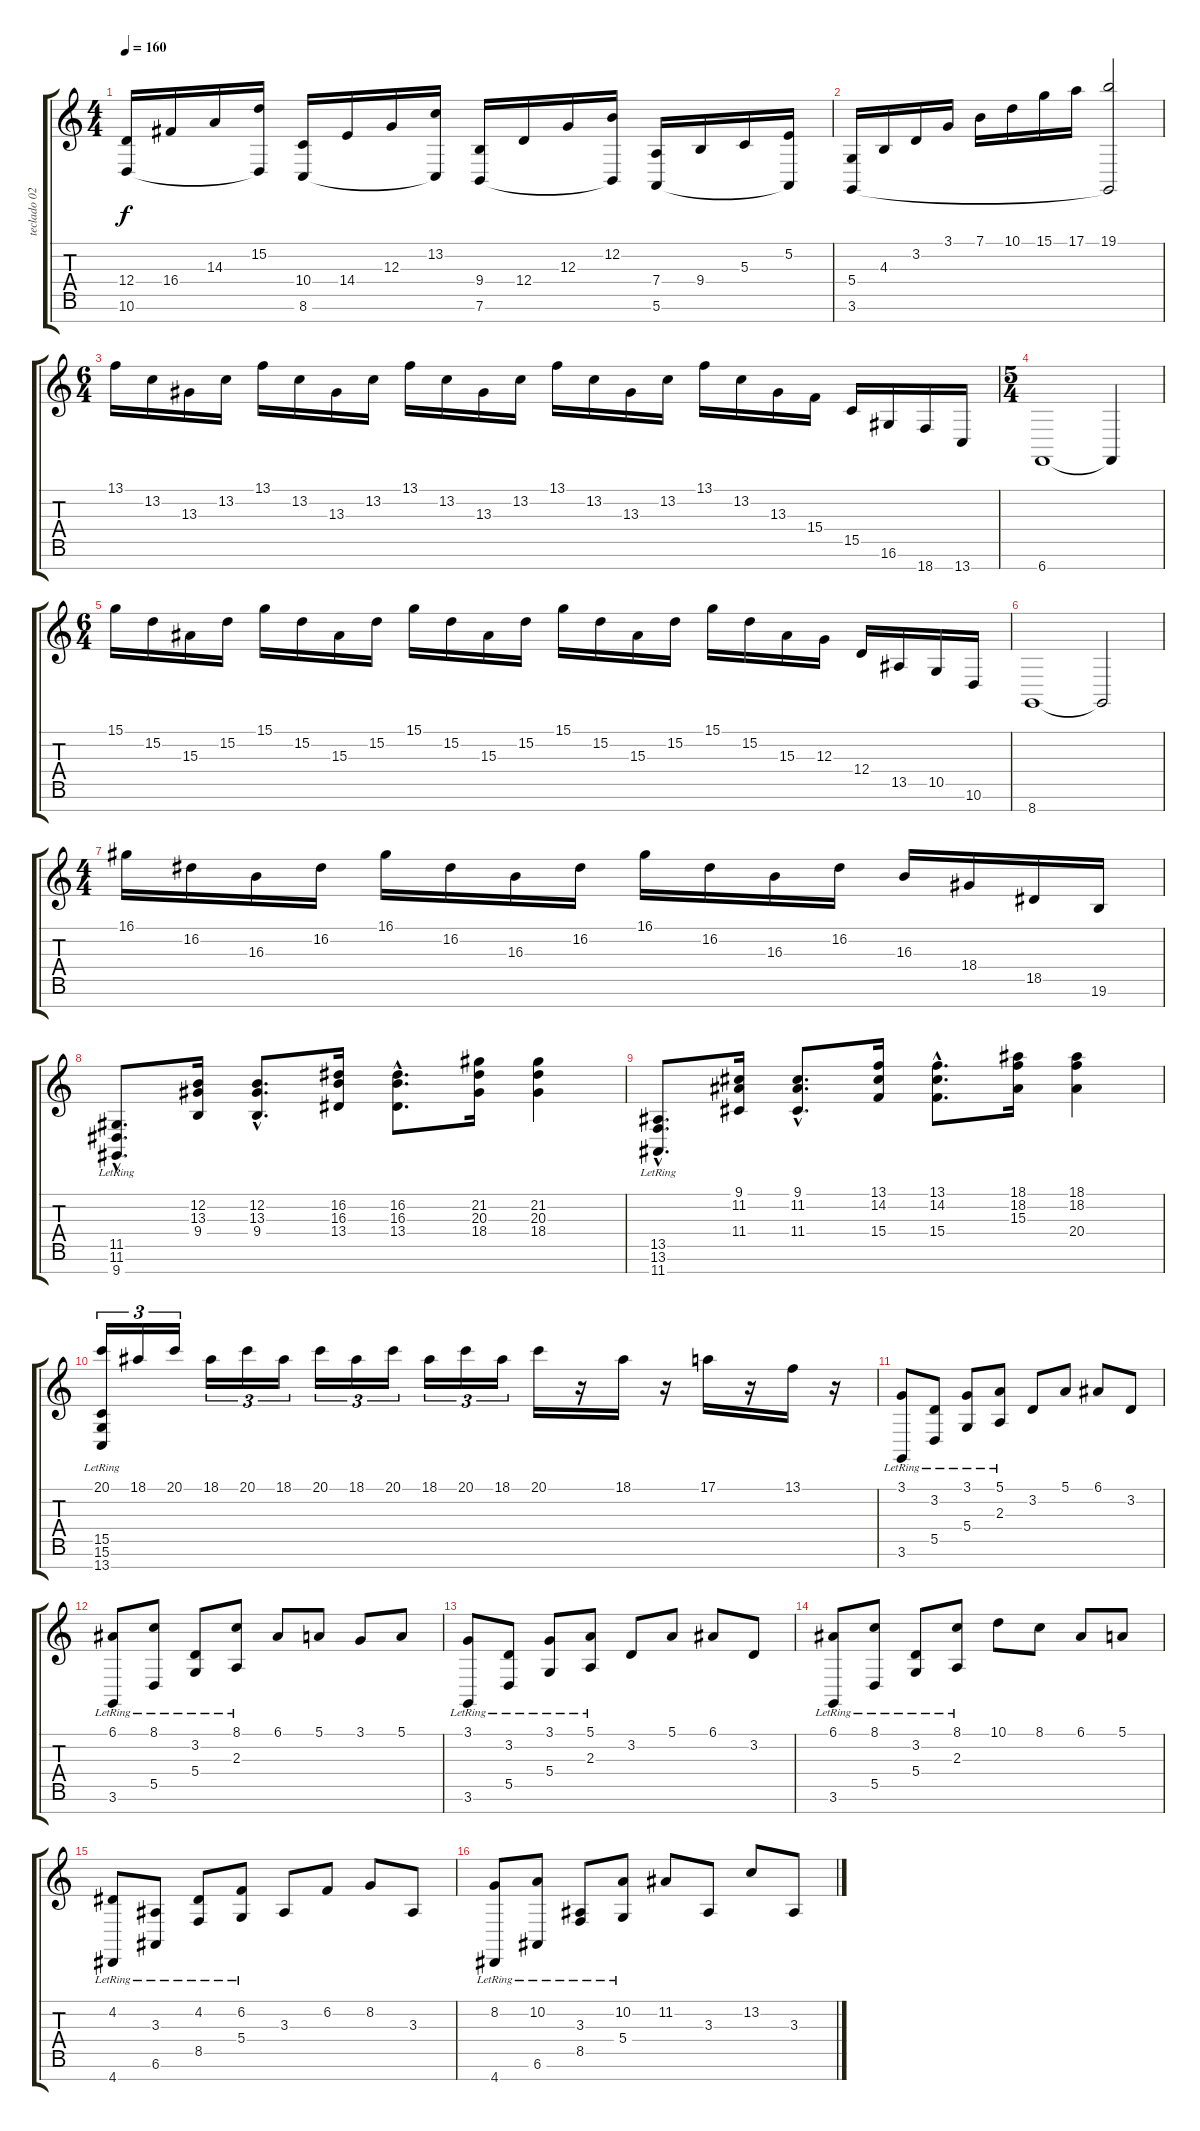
\track ("teclado 02" "teclado 02") {instrument acousticgrandpiano}
\staff {score tabs}
\tuning (E4 B3 G3 D3 A2 E2 B1) {hide}
\ts (4 4)
\tempo 160
\clef g2
\ks c
(12.4 10.6).16{dy f} 16.4.16 14.3.16 (15.2 10.6{t}).16 (10.4 8.6).16 14.4.16 12.3.16 (13.2 8.6{t}).16 (9.4 7.6).16 12.4.16 12.3.16 (12.2 7.6{t}).16 (7.4 5.6).16 9.4.16 5.3.16 (5.2 5.6{t}).16 |
(5.4 3.6).16 4.3.16 3.2.16 3.1.16 7.1.16 10.1.16 15.1.16 17.1.16 (19.1 3.6{t}).2 |
\ts (6 4)
13.1.16 13.2.16 13.3.16 13.2.16 13.1.16 13.2.16 13.3.16 13.2.16 13.1.16 13.2.16 13.3.16 13.2.16 13.1.16 13.2.16 13.3.16 13.2.16 13.1.16 13.2.16 13.3.16 15.4.16 15.5.16 16.6.16 18.7.16 13.7.16 |
\ts (5 4)
6.7.1 6.7{t}.4 |
\ts (6 4)
15.1.16 15.2.16 15.3.16 15.2.16 15.1.16 15.2.16 15.3.16 15.2.16 15.1.16 15.2.16 15.3.16 15.2.16 15.1.16 15.2.16 15.3.16 15.2.16 15.1.16 15.2.16 15.3.16 12.3.16 12.4.16 13.5.16 10.5.16 10.6.16 |
8.7.1 8.7{t}.2 |
\ts (4 4)
16.1.16 16.2.16 16.3.16 16.2.16 16.1.16 16.2.16 16.3.16 16.2.16 16.1.16 16.2.16 16.3.16 16.2.16 16.3.16 18.4.16 18.5.16 19.6.16 |
(11.5{hac lr} 11.6{hac lr} 9.7{hac lr}).8{d} (12.2 13.3 9.4).16 (12.2{hac} 13.3{hac} 9.4{hac}).8{d} (16.2 16.3 13.4).16 (16.2{hac} 16.3{hac} 13.4{hac}).8{d} (21.2 20.3 18.4).16 (21.2 20.3 18.4).4 |
(13.5{hac lr} 13.6{hac lr} 11.7{hac lr}).8{d} (9.1 11.2 11.4).16 (9.1{hac} 11.2{hac} 11.4{hac}).8{d} (13.1 14.2 15.4).16 (13.1{hac} 14.2{hac} 15.4{hac}).8{d} (18.1 18.2 15.3).16 (18.1 18.2 20.4).4 |
(20.1 15.5{lr} 15.6{lr} 13.7{lr}).16{tu (3 2)} 18.1.16{tu (3 2)} 20.1.16{tu (3 2)} 18.1.16{tu (3 2)} 20.1.16{tu (3 2)} 18.1.16{tu (3 2)} 20.1.16{tu (3 2)} 18.1.16{tu (3 2)} 20.1.16{tu (3 2)} 18.1.16{tu (3 2)} 20.1.16{tu (3 2)} 18.1.16{tu (3 2)} 20.1.16 r.16 18.1.16 r.16 17.1.16 r.16 13.1.16 r.16 |
(3.1 3.6{lr}).8 (3.2 5.5{lr}).8 (3.1 5.4{lr}).8 (5.1 2.3{lr}).8 3.2.8 5.1.8 6.1.8 3.2.8 |
(6.1 3.6{lr}).8 (8.1 5.5{lr}).8 (3.2 5.4{lr}).8 (8.1 2.3{lr}).8 6.1.8 5.1.8 3.1.8 5.1.8 |
(3.1 3.6{lr}).8 (3.2 5.5{lr}).8 (3.1 5.4{lr}).8 (5.1 2.3{lr}).8 3.2.8 5.1.8 6.1.8 3.2.8 |
(6.1 3.6{lr}).8 (8.1 5.5{lr}).8 (3.2 5.4{lr}).8 (8.1 2.3{lr}).8 10.1.8 8.1.8 6.1.8 5.1.8 |
(4.2 4.7{lr}).8 (3.3 6.6{lr}).8 (4.2 8.5{lr}).8 (6.2 5.4{lr}).8 3.3.8 6.2.8 8.2.8 3.3.8 |
(8.2 4.7{lr}).8 (10.2 6.6{lr}).8 (3.3 8.5{lr}).8 (10.2 5.4{lr}).8 11.2.8 3.3.8 13.2.8 3.3.8
